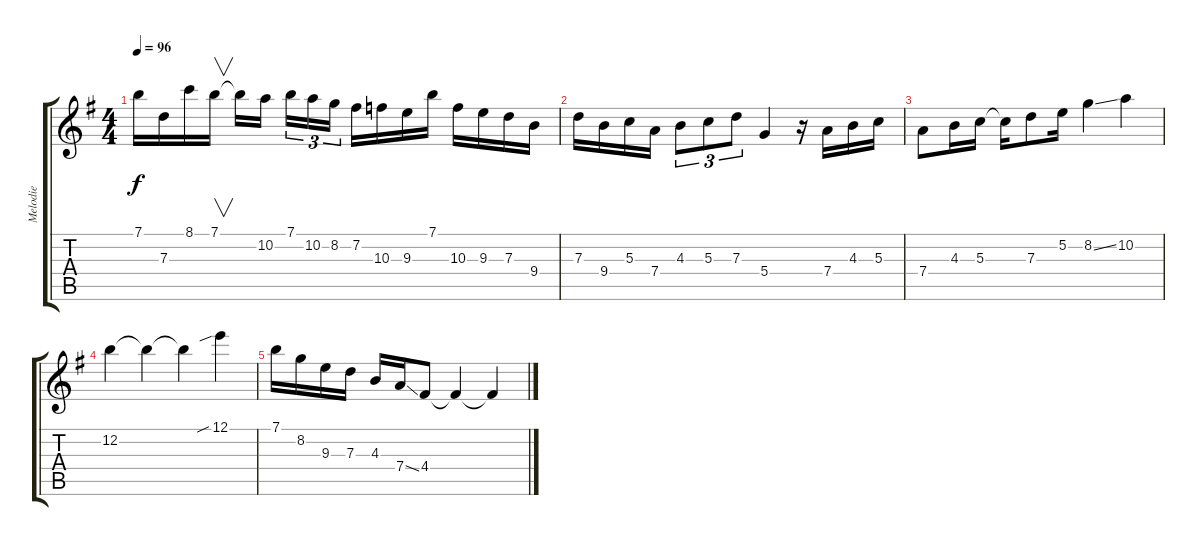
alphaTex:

\track ("Melodie" "Melodie") {instrument acousticguitarnylon}
\staff {score tabs}
\tuning (E4 B3 G3 D3 A2 E2) {hide}
\ts (4 4)
\tempo 96
\clef g2
\ks g
7.1.16{dy f} 7.3.16 8.1.16 7.1.16{v} 7.1{t}.16 10.2.16 7.1.16{tu (3 2)} 10.2.16{tu (3 2)} 8.2.16{tu (3 2)} 7.2.16 10.3.16 9.3.16 7.1.16 10.3.16 9.3.16 7.3.16 9.4.16 |
7.3.16 9.4.16 5.3.16 7.4.16 4.3.8{tu (3 2)} 5.3.8{tu (3 2)} 7.3.8{tu (3 2)} 5.4.4 r.16 7.4.16 4.3.16 5.3.16 |
7.4.8 4.3.16 5.3.16 5.3{t}.16 7.3.8 5.2.16 8.2{ss}.4 10.2.4 |
12.2.4 12.2{t}.4 12.2{t}.4 12.1{sib}.4 |
7.1.16 8.2.16 9.3.16 7.3.16 4.3.16 7.4{ss}.16 4.4.8 4.4{t}.4 4.4{t}.4
